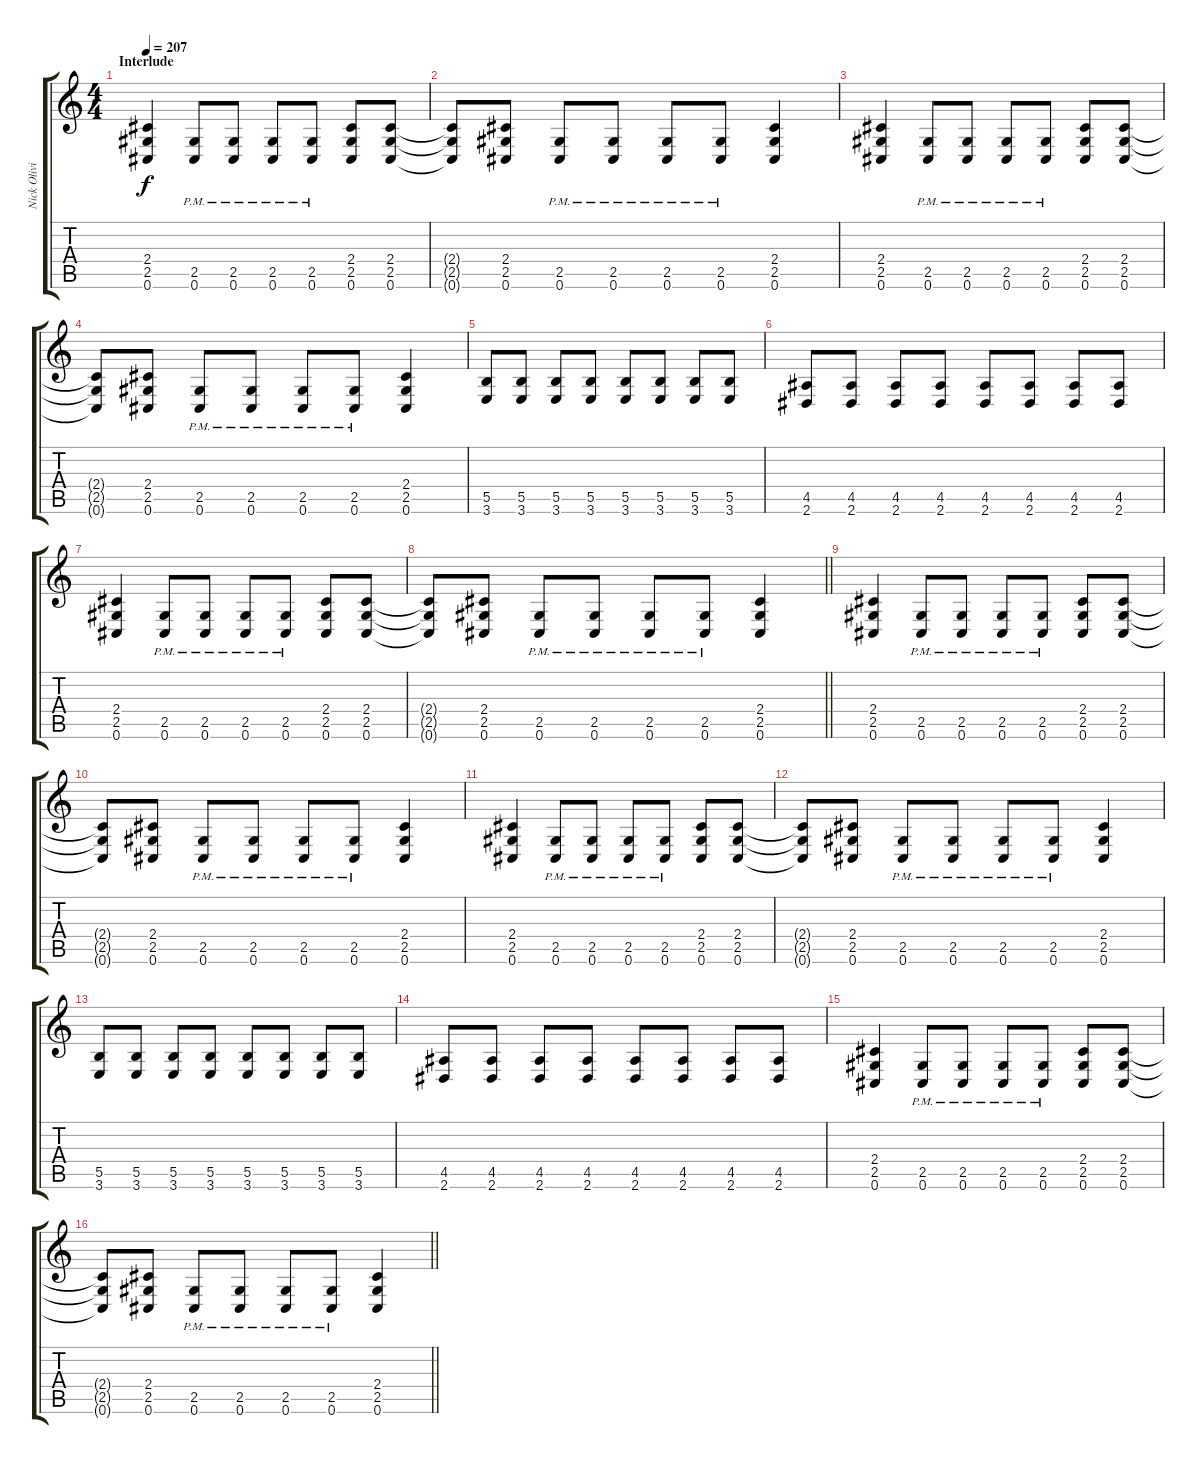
\track ("Nick Olivieri - Rythm Guitar" "Nick Olivi") {instrument distortionguitar}
\staff {score tabs}
\tuning (Db4 Ab3 E3 B2 Gb2 Db2) {hide}
\ts (4 4)
\section ("" "Interlude")
\tempo 207
\clef g2
\ks c
(2.4 2.5 0.6).4{dy f} (2.5{pm} 0.6{pm}).8 (2.5{pm} 0.6{pm}).8 (2.5{pm} 0.6{pm}).8 (2.5{pm} 0.6{pm}).8 (2.4 2.5 0.6).8 (2.4 2.5 0.6).8 |
(2.4{t} 2.5{t} 0.6{t}).8 (2.4 2.5 0.6).8 (2.5{pm} 0.6{pm}).8 (2.5{pm} 0.6{pm}).8 (2.5{pm} 0.6{pm}).8 (2.5{pm} 0.6{pm}).8 (2.4 2.5 0.6).4 |
(2.4 2.5 0.6).4 (2.5{pm} 0.6{pm}).8 (2.5{pm} 0.6{pm}).8 (2.5{pm} 0.6{pm}).8 (2.5{pm} 0.6{pm}).8 (2.4 2.5 0.6).8 (2.4 2.5 0.6).8 |
(2.4{t} 2.5{t} 0.6{t}).8 (2.4 2.5 0.6).8 (2.5{pm} 0.6{pm}).8 (2.5{pm} 0.6{pm}).8 (2.5{pm} 0.6{pm}).8 (2.5{pm} 0.6{pm}).8 (2.4 2.5 0.6).4 |
(5.5 3.6).8 (5.5 3.6).8 (5.5 3.6).8 (5.5 3.6).8 (5.5 3.6).8 (5.5 3.6).8 (5.5 3.6).8 (5.5 3.6).8 |
(4.5 2.6).8 (4.5 2.6).8 (4.5 2.6).8 (4.5 2.6).8 (4.5 2.6).8 (4.5 2.6).8 (4.5 2.6).8 (4.5 2.6).8 |
(2.4 2.5 0.6).4 (2.5{pm} 0.6{pm}).8 (2.5{pm} 0.6{pm}).8 (2.5{pm} 0.6{pm}).8 (2.5{pm} 0.6{pm}).8 (2.4 2.5 0.6).8 (2.4 2.5 0.6).8 |
\barLineRight lightlight
(2.4{t} 2.5{t} 0.6{t}).8 (2.4 2.5 0.6).8 (2.5{pm} 0.6{pm}).8 (2.5{pm} 0.6{pm}).8 (2.5{pm} 0.6{pm}).8 (2.5{pm} 0.6{pm}).8 (2.4 2.5 0.6).4 |
(2.4 2.5 0.6).4 (2.5{pm} 0.6{pm}).8 (2.5{pm} 0.6{pm}).8 (2.5{pm} 0.6{pm}).8 (2.5{pm} 0.6{pm}).8 (2.4 2.5 0.6).8 (2.4 2.5 0.6).8 |
(2.4{t} 2.5{t} 0.6{t}).8 (2.4 2.5 0.6).8 (2.5{pm} 0.6{pm}).8 (2.5{pm} 0.6{pm}).8 (2.5{pm} 0.6{pm}).8 (2.5{pm} 0.6{pm}).8 (2.4 2.5 0.6).4 |
(2.4 2.5 0.6).4 (2.5{pm} 0.6{pm}).8 (2.5{pm} 0.6{pm}).8 (2.5{pm} 0.6{pm}).8 (2.5{pm} 0.6{pm}).8 (2.4 2.5 0.6).8 (2.4 2.5 0.6).8 |
(2.4{t} 2.5{t} 0.6{t}).8 (2.4 2.5 0.6).8 (2.5{pm} 0.6{pm}).8 (2.5{pm} 0.6{pm}).8 (2.5{pm} 0.6{pm}).8 (2.5{pm} 0.6{pm}).8 (2.4 2.5 0.6).4 |
(5.5 3.6).8 (5.5 3.6).8 (5.5 3.6).8 (5.5 3.6).8 (5.5 3.6).8 (5.5 3.6).8 (5.5 3.6).8 (5.5 3.6).8 |
(4.5 2.6).8 (4.5 2.6).8 (4.5 2.6).8 (4.5 2.6).8 (4.5 2.6).8 (4.5 2.6).8 (4.5 2.6).8 (4.5 2.6).8 |
(2.4 2.5 0.6).4 (2.5{pm} 0.6{pm}).8 (2.5{pm} 0.6{pm}).8 (2.5{pm} 0.6{pm}).8 (2.5{pm} 0.6{pm}).8 (2.4 2.5 0.6).8 (2.4 2.5 0.6).8 |
\barLineRight lightlight
(2.4{t} 2.5{t} 0.6{t}).8 (2.4 2.5 0.6).8 (2.5{pm} 0.6{pm}).8 (2.5{pm} 0.6{pm}).8 (2.5{pm} 0.6{pm}).8 (2.5{pm} 0.6{pm}).8 (2.4 2.5 0.6).4
